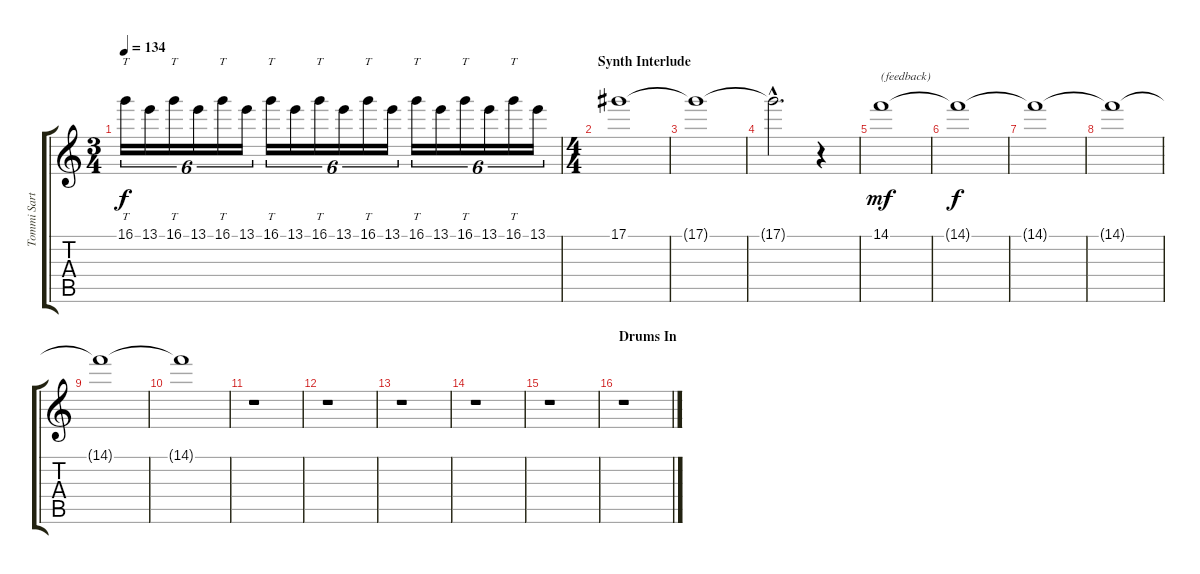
\track ("Tommi Sartanen - Guitar Solos" "Tommi Sart") {instrument distortionguitar}
\staff {score tabs}
\tuning (Eb4 Bb3 Gb3 Db3 Ab2 Eb2) {hide}
\ts (3 4)
\tempo 134
\clef g2
\ks c
16.1.16{tt tu (6 4) dy f} 13.1.16{tu (6 4)} 16.1.16{tt tu (6 4)} 13.1.16{tu (6 4)} 16.1.16{tt tu (6 4)} 13.1.16{tu (6 4)} 16.1.16{tt tu (6 4)} 13.1.16{tu (6 4)} 16.1.16{tt tu (6 4)} 13.1.16{tu (6 4)} 16.1.16{tt tu (6 4)} 13.1.16{tu (6 4)} 16.1.16{tt tu (6 4)} 13.1.16{tu (6 4)} 16.1.16{tt tu (6 4)} 13.1.16{tu (6 4)} 16.1.16{tt tu (6 4)} 13.1.16{tu (6 4)} |
\ts (4 4)
\section ("" "Synth Interlude")
17.1.1{volume 0} |
17.1{t}.1 |
17.1{hac t}.2{d} r.4{volume 1} |
14.1.1{txt "(feedback)" dy mf volume 11} |
14.1{t}.1{dy f} |
14.1{t}.1{volume 0} |
14.1{t}.1 |
14.1{t}.1 |
14.1{t}.1 |
r.1 |
r.1{balance 8} |
r.1 |
r.1 |
r.1 |
\section ("" "Drums In")
r.1
